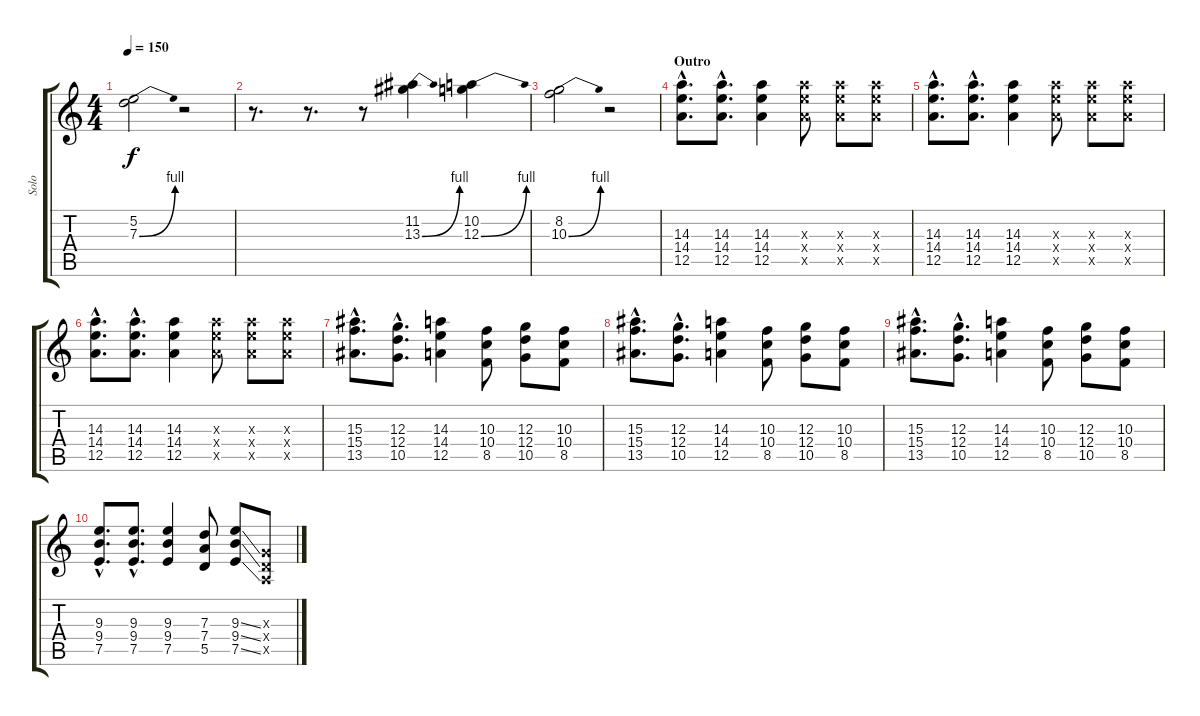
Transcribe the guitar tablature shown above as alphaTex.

\track ("Solo" "Solo") {instrument overdrivenguitar}
\staff {score tabs}
\tuning (E4 B3 G3 D3 A2 E2) {hide}
\ts (4 4)
\tempo 150
\clef g2
\ks c
(5.2 7.3{be (bend 0 0 60 4)}).2{dy f} r.2 |
r.8{d} r.8{d} r.8 (11.2 13.3{be (bend 0 0 60 4)}).4 (10.2 12.3{be (bend 0 0 60 4)}).4 |
(8.2 10.3{be (bend 0 0 60 4)}).2 r.2 |
\section ("" "Outro")
(14.3{hac} 14.4{hac} 12.5{hac}).8{d} (14.3{hac} 14.4{hac} 12.5{hac}).8{d} (14.3 14.4 12.5).4 (14.3{x} 14.4{x} 12.5{x}).8 (14.3{x} 14.4{x} 12.5{x}).8 (14.3{x} 14.4{x} 12.5{x}).8 |
(14.3{hac} 14.4{hac} 12.5{hac}).8{d} (14.3{hac} 14.4{hac} 12.5{hac}).8{d} (14.3 14.4 12.5).4 (14.3{x} 14.4{x} 12.5{x}).8 (14.3{x} 14.4{x} 12.5{x}).8 (14.3{x} 14.4{x} 12.5{x}).8 |
(14.3{hac} 14.4{hac} 12.5{hac}).8{d} (14.3{hac} 14.4{hac} 12.5{hac}).8{d} (14.3 14.4 12.5).4 (14.3{x} 14.4{x} 12.5{x}).8 (14.3{x} 14.4{x} 12.5{x}).8 (14.3{x} 14.4{x} 12.5{x}).8 |
(15.3{hac} 15.4{hac} 13.5{hac}).8{d} (12.3{hac} 12.4{hac} 10.5{hac}).8{d} (14.3 14.4 12.5).4 (10.3 10.4 8.5).8 (12.3 12.4 10.5).8 (10.3 10.4 8.5).8 |
(15.3{hac} 15.4{hac} 13.5{hac}).8{d} (12.3{hac} 12.4{hac} 10.5{hac}).8{d} (14.3 14.4 12.5).4 (10.3 10.4 8.5).8 (12.3 12.4 10.5).8 (10.3 10.4 8.5).8 |
(15.3{hac} 15.4{hac} 13.5{hac}).8{d} (12.3{hac} 12.4{hac} 10.5{hac}).8{d} (14.3 14.4 12.5).4 (10.3 10.4 8.5).8 (12.3 12.4 10.5).8 (10.3 10.4 8.5).8 |
(9.3{hac} 9.4{hac} 7.5{hac}).8{d} (9.3{hac} 9.4{hac} 7.5{hac}).8{d} (9.3 9.4 7.5).4 (7.3 7.4 5.5).8 (9.3{ss} 9.4{ss} 7.5{ss}).8 (0.3{x} 0.4{x} 0.5{x}).8
